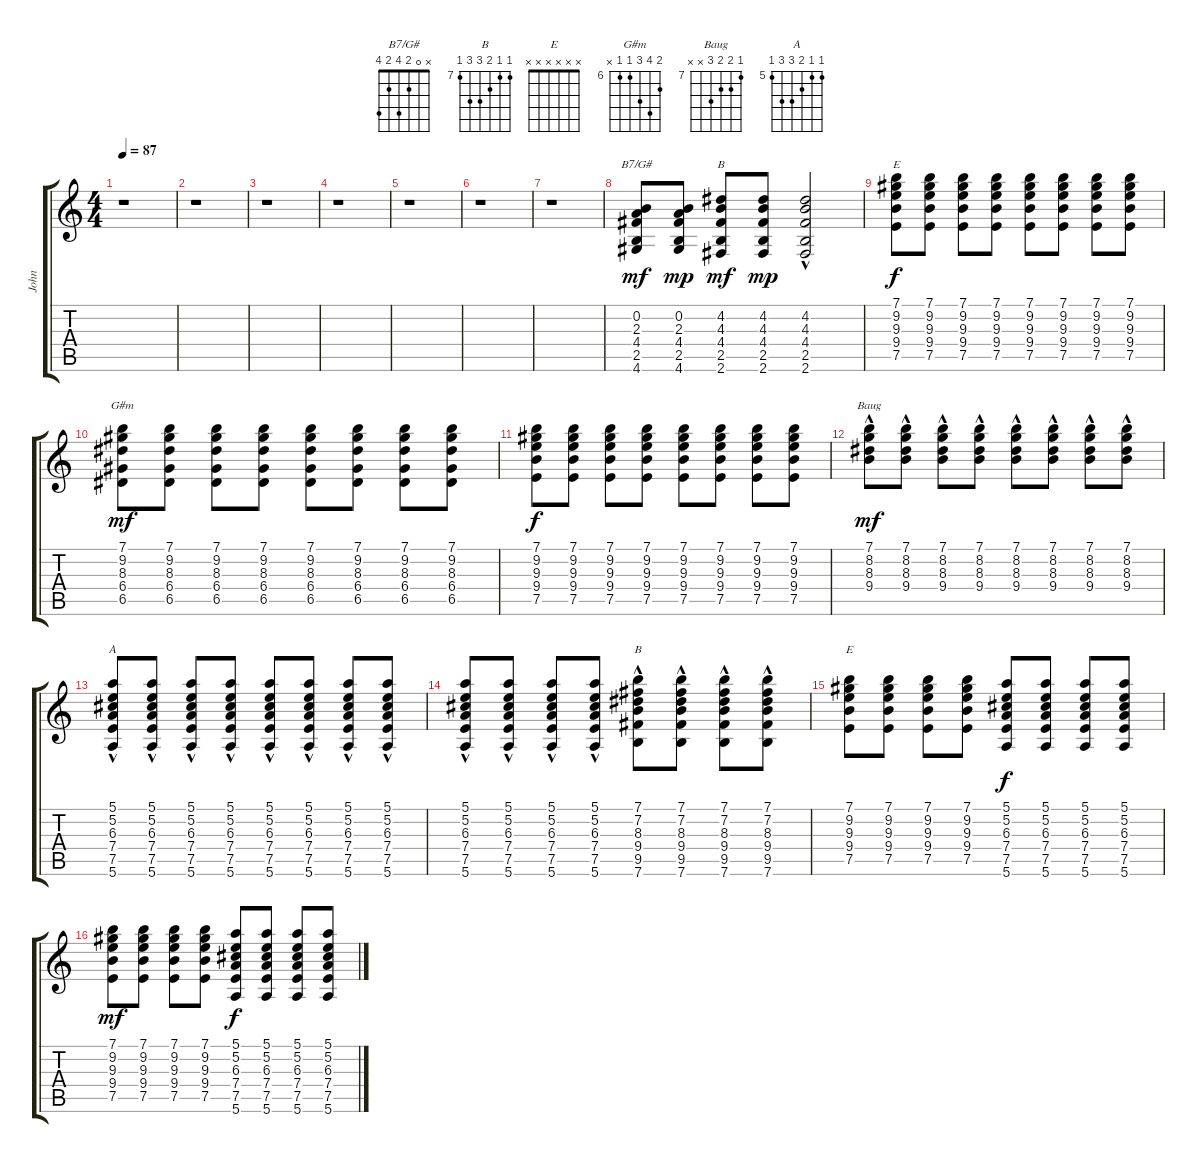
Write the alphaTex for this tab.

\track ("John" "John") {instrument acousticguitarsteel}
\staff {score tabs}
\tuning (E4 B3 G3 D3 A2 E2) {hide}
\chord ("B7/G#" x 0 2 4 2 4)
\chord ("B" x 4 4 4 2 2) {firstfret 2}
\chord ("E" 7 9 9 9 7 x) {firstfret 7}
\chord ("G#m" 7 9 8 6 6 x) {firstfret 6}
\chord ("Baug" 7 8 8 9 x x) {firstfret 7}
\chord ("A" 5 5 6 7 7 5) {firstfret 5}
\chord ("B" 7 7 8 9 9 7) {firstfret 7}
\chord ("E" x x x x x x) {firstfret 0}
\ts (4 4)
\tempo 87
\clef g2
\ks c
r.1{dy mp} |
r.1 |
r.1 |
r.1 |
r.1 |
r.1 |
r.1 |
(0.2 2.3 4.4 2.5 4.6).8{ch "B7/G#" dy mf} (0.2 2.3 4.4 2.5 4.6).8{dy mp} (4.2 4.3 4.4 2.5 2.6).8{ch "B" dy mf} (4.2 4.3 4.4 2.5 2.6).8{dy mp} (4.2{hac} 4.3{hac} 4.4 2.5 2.6{hac}).2 |
(7.1 9.2 9.3 9.4 7.5).8{ch "E" dy f} (7.1 9.2 9.3 9.4 7.5).8 (7.1 9.2 9.3 9.4 7.5).8 (7.1 9.2 9.3 9.4 7.5).8 (7.1 9.2 9.3 9.4 7.5).8 (7.1 9.2 9.3 9.4 7.5).8 (7.1 9.2 9.3 9.4 7.5).8 (7.1 9.2 9.3 9.4 7.5).8 |
(7.1 9.2 8.3 6.4 6.5).8{ch "G#m" dy mf} (7.1 9.2 8.3 6.4 6.5).8 (7.1 9.2 8.3 6.4 6.5).8 (7.1 9.2 8.3 6.4 6.5).8 (7.1 9.2 8.3 6.4 6.5).8 (7.1 9.2 8.3 6.4 6.5).8 (7.1 9.2 8.3 6.4 6.5).8 (7.1 9.2 8.3 6.4 6.5).8 |
(7.1 9.2 9.3 9.4 7.5).8{dy f} (7.1 9.2 9.3 9.4 7.5).8 (7.1 9.2 9.3 9.4 7.5).8 (7.1 9.2 9.3 9.4 7.5).8 (7.1 9.2 9.3 9.4 7.5).8 (7.1 9.2 9.3 9.4 7.5).8 (7.1 9.2 9.3 9.4 7.5).8 (7.1 9.2 9.3 9.4 7.5).8 |
(7.1{hac} 8.2{hac} 8.3{hac} 9.4).8{ch "Baug" dy mf} (7.1{hac} 8.2{hac} 8.3{hac} 9.4).8 (7.1{hac} 8.2{hac} 8.3{hac} 9.4).8 (7.1{hac} 8.2{hac} 8.3{hac} 9.4).8 (7.1{hac} 8.2{hac} 8.3{hac} 9.4).8 (7.1{hac} 8.2{hac} 8.3{hac} 9.4).8 (7.1{hac} 8.2{hac} 8.3{hac} 9.4).8 (7.1{hac} 8.2{hac} 8.3{hac} 9.4).8 |
(5.1{hac} 5.2{hac} 6.3{hac} 7.4 7.5 5.6).8{ch "A"} (5.1{hac} 5.2{hac} 6.3{hac} 7.4 7.5 5.6).8 (5.1{hac} 5.2{hac} 6.3{hac} 7.4 7.5 5.6).8 (5.1{hac} 5.2{hac} 6.3{hac} 7.4 7.5 5.6).8 (5.1{hac} 5.2{hac} 6.3{hac} 7.4 7.5 5.6).8 (5.1{hac} 5.2{hac} 6.3{hac} 7.4 7.5 5.6).8 (5.1{hac} 5.2{hac} 6.3{hac} 7.4 7.5 5.6).8 (5.1{hac} 5.2{hac} 6.3{hac} 7.4 7.5 5.6).8 |
(5.1{hac} 5.2{hac} 6.3{hac} 7.4 7.5 5.6).8 (5.1{hac} 5.2{hac} 6.3{hac} 7.4 7.5 5.6).8 (5.1{hac} 5.2{hac} 6.3{hac} 7.4 7.5 5.6).8 (5.1{hac} 5.2{hac} 6.3{hac} 7.4 7.5 5.6).8 (7.1{hac} 7.2{hac} 8.3{hac} 9.4 9.5 7.6).8{ch "B"} (7.1{hac} 7.2{hac} 8.3{hac} 9.4 9.5 7.6).8 (7.1{hac} 7.2{hac} 8.3{hac} 9.4 9.5 7.6).8 (7.1{hac} 7.2{hac} 8.3{hac} 9.4 9.5 7.6).8 |
(7.1 9.2 9.3 9.4 7.5).8{ch "E"} (7.1 9.2 9.3 9.4 7.5).8 (7.1 9.2 9.3 9.4 7.5).8 (7.1 9.2 9.3 9.4 7.5).8 (5.1 5.2 6.3 7.4 7.5 5.6).8{dy f} (5.1 5.2 6.3 7.4 7.5 5.6).8 (5.1 5.2 6.3 7.4 7.5 5.6).8 (5.1 5.2 6.3 7.4 7.5 5.6).8 |
(7.1 9.2 9.3 9.4 7.5).8{dy mf} (7.1 9.2 9.3 9.4 7.5).8 (7.1 9.2 9.3 9.4 7.5).8 (7.1 9.2 9.3 9.4 7.5).8 (5.1 5.2 6.3 7.4 7.5 5.6).8{dy f} (5.1 5.2 6.3 7.4 7.5 5.6).8 (5.1 5.2 6.3 7.4 7.5 5.6).8 (5.1 5.2 6.3 7.4 7.5 5.6).8
